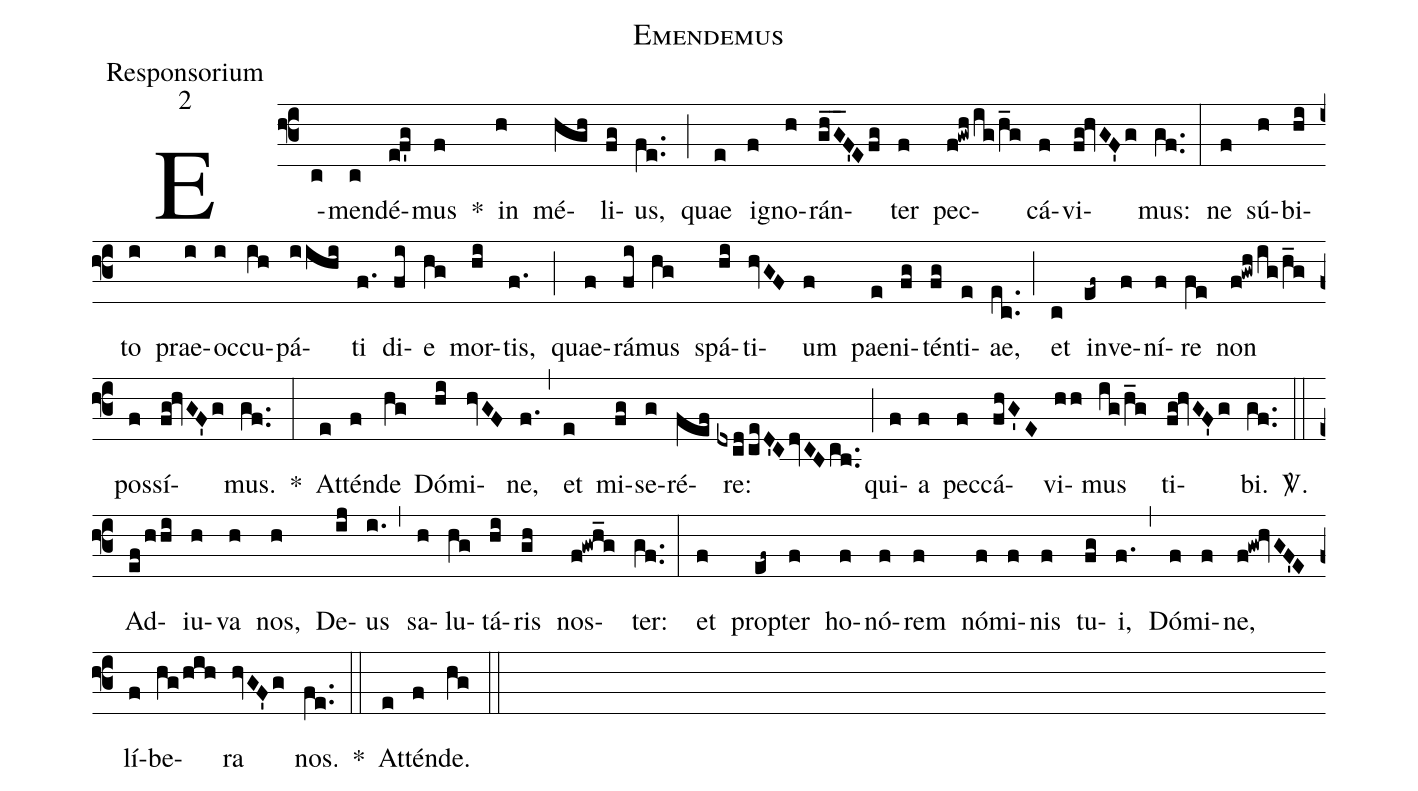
name:Emendemus;
office-part:Responsorium;
mode:2;
%%
(f3) E(c)men(c)dé(e!f'g)mus(f) *() in(h) mé(hgh)li(fg)us,(fe..) (;) quae(e) i(f)gno(h)rán(gh_G_F'Efg)ter(f) pec(f!gwh/ig/h_g)cá(f)vi(fg!hvGF'g)mus:(gf..) (:) ne(f) sú(h)bi(hi)to(i) prae(i)oc(i)cu(ih)pá(iihi)ti(f.) di(fi)e(hg) mor(hi)tis,(f.) (;) quae(f)rá(fi)mus(hg) spá(hi)ti(hvGF)um(f) pae(e)ni(fg)tén(fg)ti(e)ae,(ec..) (;) et(c) in(ef~)ve(f)ní(f)re(fe) non(f!gwh/ig/h_g) pos(f)sí(fg!hvGF'g)mus.(gf..) *(:) At(e)tén(f)de(hg) Dó(hi)mi(hvGF)ne,(f.) (,) et(e) mi(fg)se(g)ré(fef)re:(dxcd/ceD'CdvCBcb..) (;) qui(f)a(f) pec(f)cá(fhG'E)vi(hh)mus(ig/h_g) ti(fg!hvGF'g)bi.(gf..) <sp>V/</sp>.(::) Ad(ef/hhi)iu(h)va(h) nos,(h) De(ij)us(i.) (,) sa(h)lu(hg)tá(hi)ris(gh) nos(f!gwh_g)ter:(gf..) (:) et(f) prop(ef~)ter(f) ho(f)nó(f)rem(f) nó(f)mi(f)nis(f) tu(fg)i,(f.) (,) Dó(f)mi(f)ne,(f!gw!hvGF'E) lí(f)be(hg/hih)ra(hvGF'g) nos.(fe..) *(::) At(e)tén(f)de.(hg) (::)
